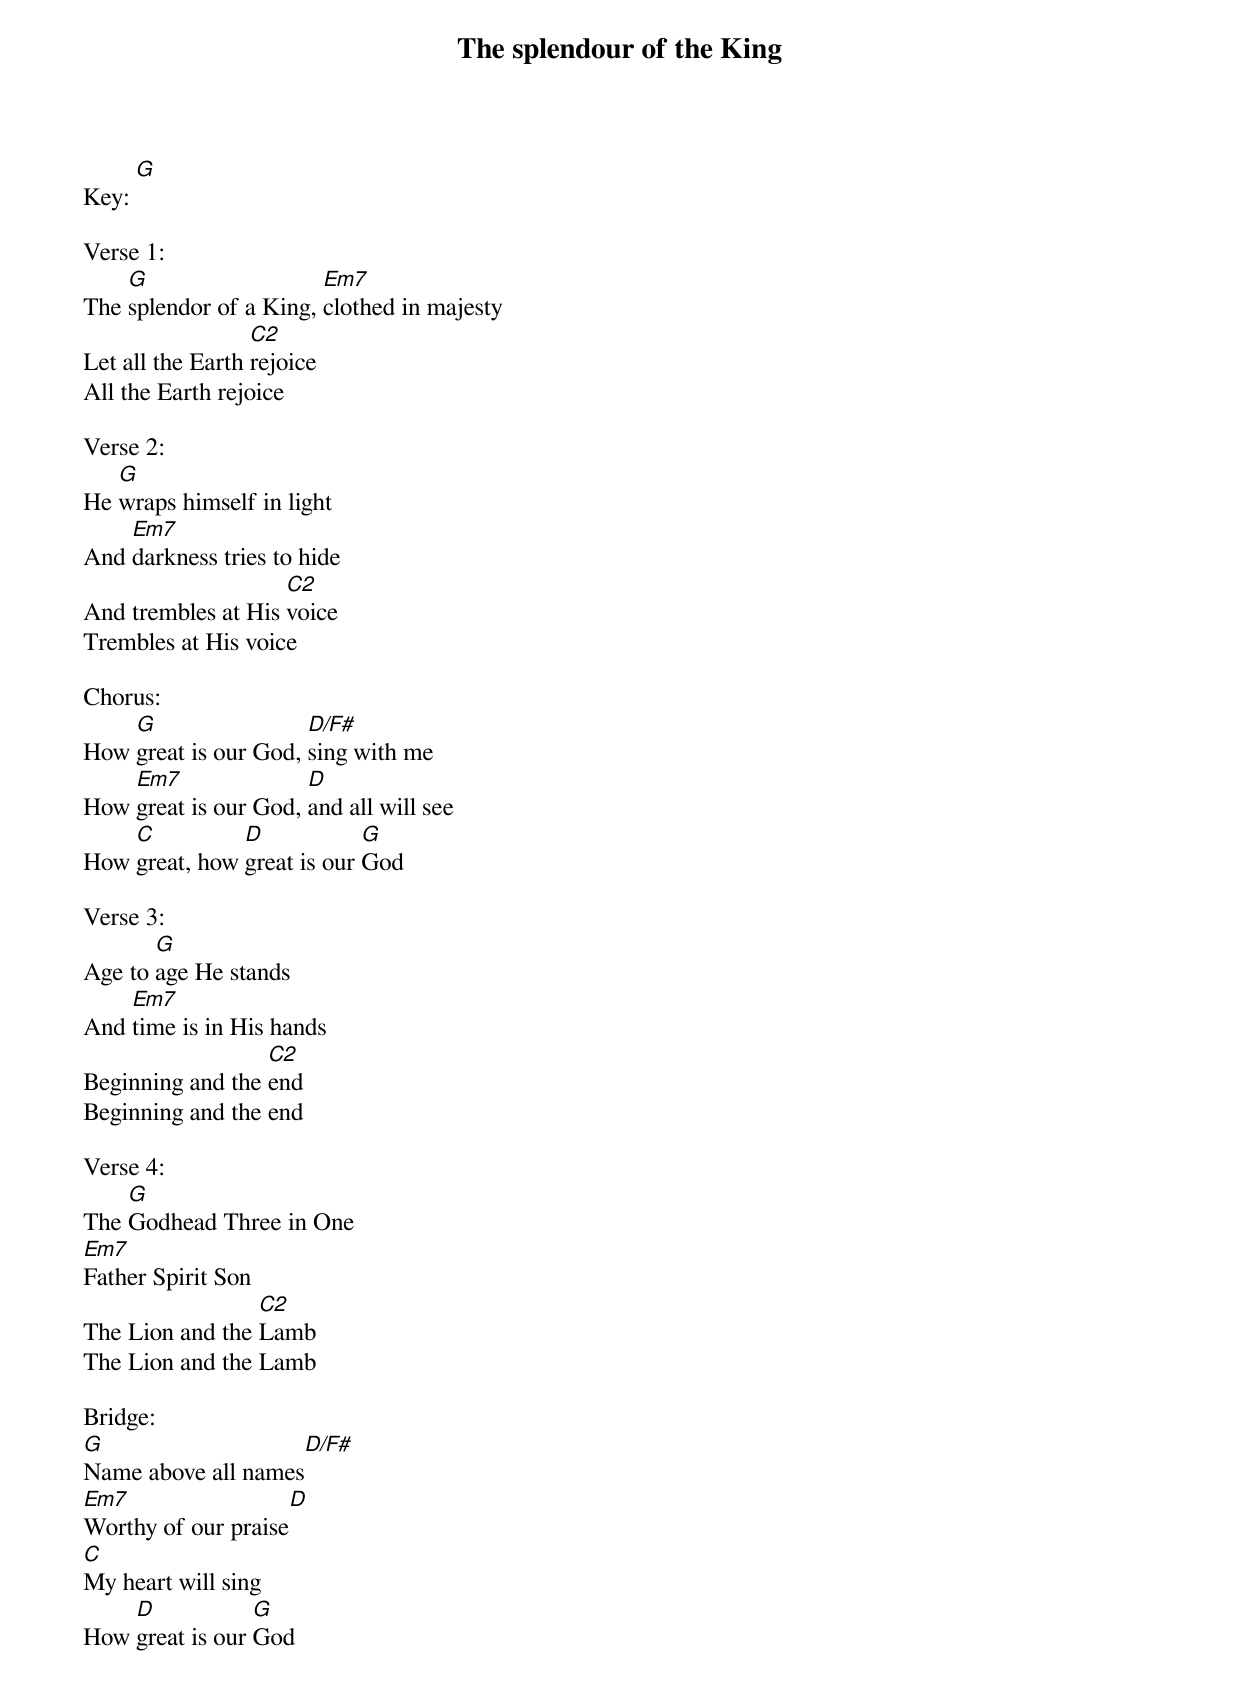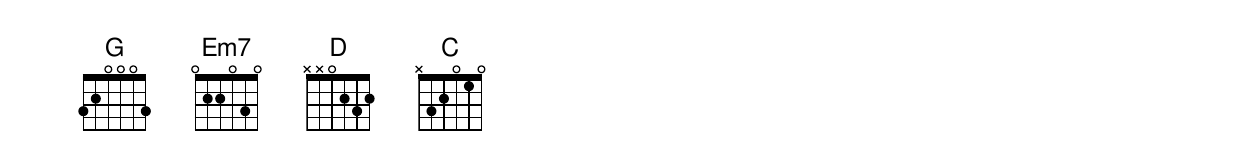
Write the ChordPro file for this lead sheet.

{title: The splendour of the King}
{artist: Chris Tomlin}
Key: [G]

Verse 1:
The [G]splendor of a King, [Em7]clothed in majesty
Let all the Earth [C2]rejoice
All the Earth rejoice

Verse 2:
He [G]wraps himself in light
And [Em7]darkness tries to hide
And trembles at His [C2]voice
Trembles at His voice

Chorus:
How [G]great is our God, [D/F#]sing with me
How [Em7]great is our God, [D]and all will see
How [C]great, how [D]great is our [G]God

Verse 3:
Age to [G]age He stands
And [Em7]time is in His hands
Beginning and the [C2]end
Beginning and the end

Verse 4:
The [G]Godhead Three in One
[Em7]Father Spirit Son
The Lion and the [C2]Lamb
The Lion and the Lamb

Bridge:
[G]Name above all names[D/F#]
[Em7]Worthy of our praise[D]
[C]My heart will sing
How [D]great is our [G]God
